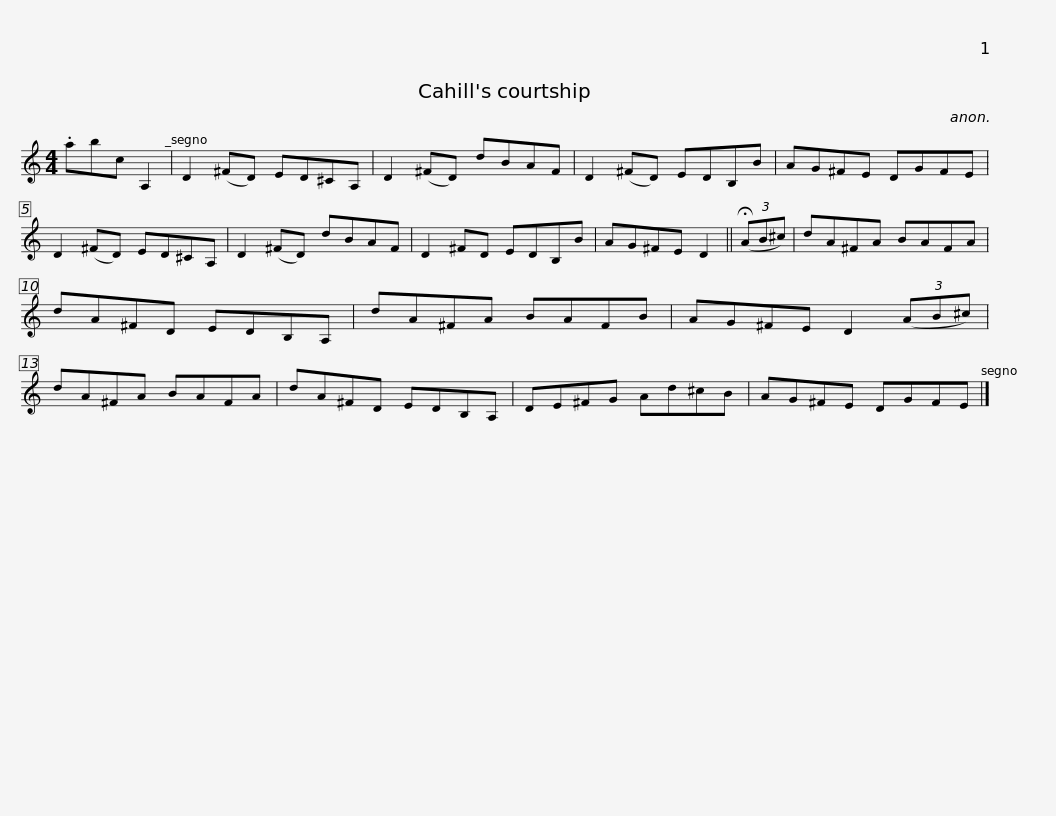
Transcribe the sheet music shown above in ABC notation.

X:1
L:1/8
M:4/4
I:linebreak $
K:C
V:1 treble
V:1
 .abc A,2 | D2 (^FD) ED^CA, | D2 (^FD) dBAF | D2 (^FD) EDB,B | AG^FE DGFE | %5
 D2 (^FD) ED^CA, |$ D2 (^FD) dBAF | D2 ^FD EDB,B | AG^FE D2 || (3(!fermata!AB^c) | %10
 dA^FA BAFA | dA^FD EDB,A, |$ dA^FA BAFB | AG^FE D2 (3(AB^c) | dA^FA BAFA | %15
 dA^FD EDB,A, | DE^FG Ad^cB |$ AG^FE DGFE |] %18
